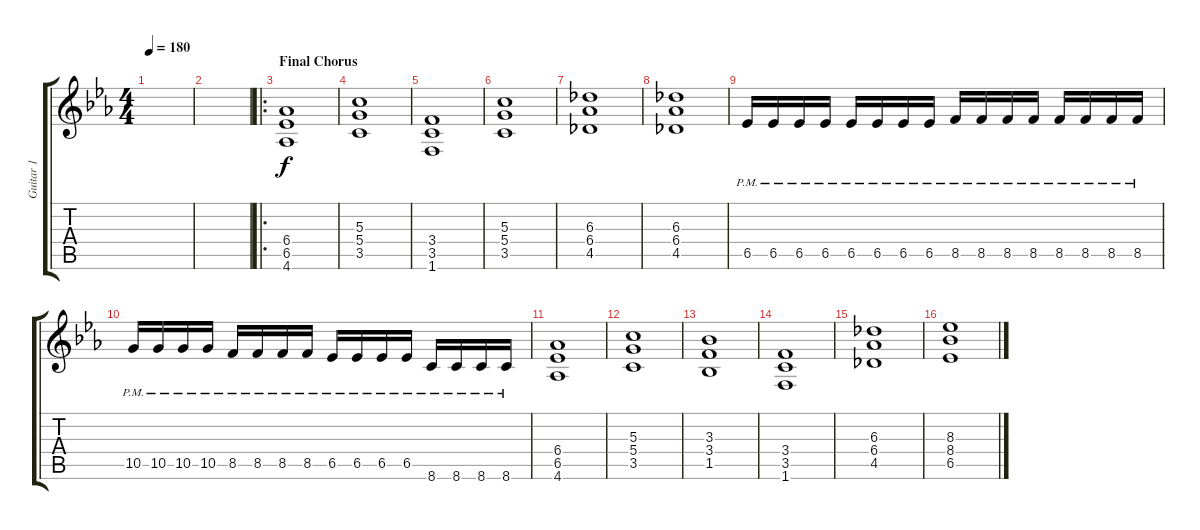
\track ("Guitar 1" "Guitar 1") {instrument acousticguitarnylon}
\staff {score tabs}
\tuning (E4 B3 G3 D3 A2 E2) {hide}
\ts (4 4)
\tempo 180
\clef g2
\ks eb
|
|
\ro
\section ("" "Final Chorus")
(6.4 6.5 4.6).1 |
(5.3 5.4 3.5).1 |
(3.4 3.5 1.6).1 |
(5.3 5.4 3.5).1 |
(6.3 6.4 4.5).1 |
(6.3 6.4 4.5).1 |
6.5{pm}.16 6.5{pm}.16 6.5{pm}.16 6.5{pm}.16 6.5{pm}.16 6.5{pm}.16 6.5{pm}.16 6.5{pm}.16 8.5{pm}.16 8.5{pm}.16 8.5{pm}.16 8.5{pm}.16 8.5{pm}.16 8.5{pm}.16 8.5{pm}.16 8.5{pm}.16 |
10.5{pm}.16 10.5{pm}.16 10.5{pm}.16 10.5{pm}.16 8.5{pm}.16 8.5{pm}.16 8.5{pm}.16 8.5{pm}.16 6.5{pm}.16 6.5{pm}.16 6.5{pm}.16 6.5{pm}.16 8.6{pm}.16 8.6{pm}.16 8.6{pm}.16 8.6{pm}.16 |
(6.4 6.5 4.6).1 |
(5.3 5.4 3.5).1 |
(3.3 3.4 1.5).1 |
(3.4 3.5 1.6).1 |
(6.3 6.4 4.5).1 |
(8.3 8.4 6.5).1
